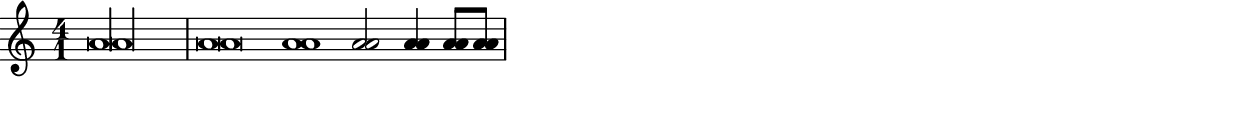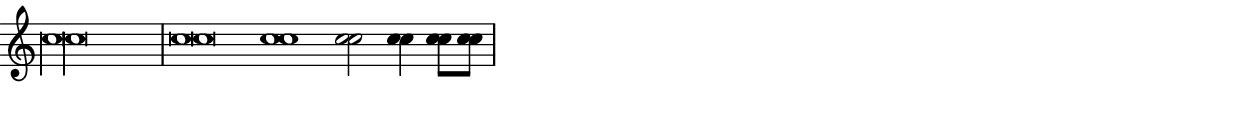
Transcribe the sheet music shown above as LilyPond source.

%% Generated by lilypond-book
%% Options: [exampleindent=10.16\mm,indent=0\mm,line-width=160\mm,paper-height=845.047\pt,paper-width=597.508\pt,papersize='(cons (* 597.508 pt) (* 845.047 pt))]
\include "lilypond-book-preamble.ly"


% ****************************************************************
% Start cut-&-pastable-section
% ****************************************************************

#(ly:set-option 'eps-box-padding 3.000000)



\paper {
  #(set-paper-size '(cons (* 597.508 pt) (* 845.047 pt)))
  indent = 0\mm
  line-width = 160\mm
  % offset the left padding, also add 1mm as lilypond creates cropped
  % images with a little space on the right
  line-width = #(- line-width (* mm  3.000000) (* mm 1))
}

\layout {
  
}




% ****************************************************************
% ly snippet:
% ****************************************************************
\sourcefilename "/lilypond-2.25.15/input/regression/monochords.ly"
\sourcefileline 0
\version "2.19.21"

\header { texidoc = "
Whole notes in a monochord must be properly offset so that the heads just
touch each other.  On the other hand, a stem should touch both notes.
" }

\relative {
  \time 4/1
  <a' a>\longa \breve 1 2 4 8 8 \break
  <c c>\longa \breve 1 2 4 8 8
}

\paper {
  ragged-right = ##t
}



% ****************************************************************
% end ly snippet
% ****************************************************************
